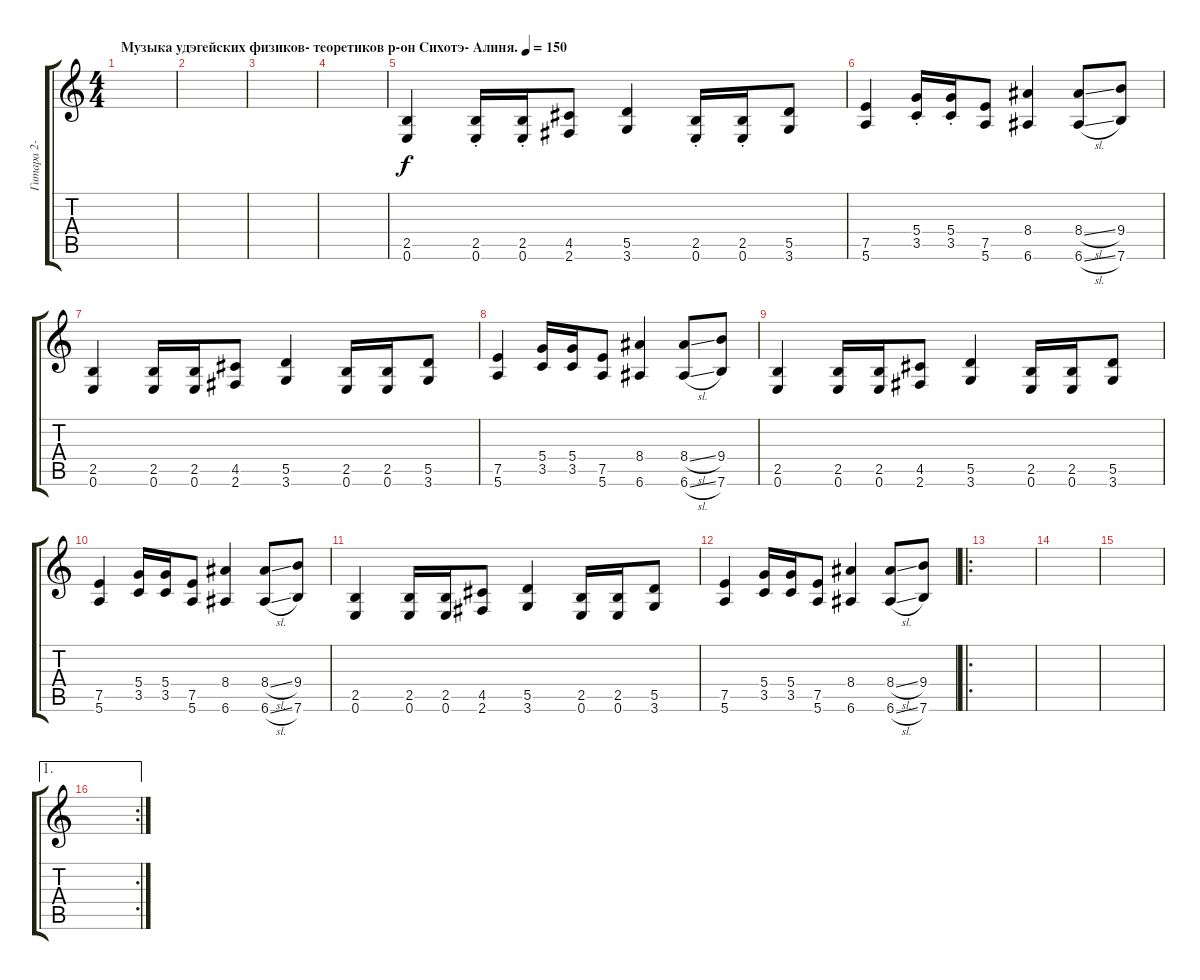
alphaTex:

\track ("Гитара 2- Драйв" "Гитара 2- ") {instrument overdrivenguitar}
\staff {score tabs}
\tuning (E4 B3 G3 D3 A2 E2) {hide}
\ts (4 4)
\tempo (150 "Музыка удэгейских физиков- теоретиков р-он Сихотэ- Алиня.")
\clef g2
\ks c
|
|
|
|
(2.5 0.6).4 (2.5{st} 0.6{st}).16 (2.5{st} 0.6{st}).16 (4.5 2.6).8 (5.5 3.6).4 (2.5{st} 0.6{st}).16 (2.5{st} 0.6{st}).16 (5.5 3.6).8 |
(7.5 5.6).4 (5.4{st} 3.5{st}).16 (5.4{st} 3.5{st}).16 (7.5 5.6).8 (8.4 6.6).4 (8.4{sl} 6.6{sl}).8 (9.4 7.6).8 |
(2.5 0.6).4 (2.5 0.6).16 (2.5 0.6).16 (4.5 2.6).8 (5.5 3.6).4 (2.5 0.6).16 (2.5 0.6).16 (5.5 3.6).8 |
(7.5 5.6).4 (5.4 3.5).16 (5.4 3.5).16 (7.5 5.6).8 (8.4 6.6).4 (8.4{sl} 6.6{sl}).8 (9.4 7.6).8 |
(2.5 0.6).4 (2.5 0.6).16 (2.5 0.6).16 (4.5 2.6).8 (5.5 3.6).4 (2.5 0.6).16 (2.5 0.6).16 (5.5 3.6).8 |
(7.5 5.6).4 (5.4 3.5).16 (5.4 3.5).16 (7.5 5.6).8 (8.4 6.6).4 (8.4{sl} 6.6{sl}).8 (9.4 7.6).8 |
(2.5 0.6).4 (2.5 0.6).16 (2.5 0.6).16 (4.5 2.6).8 (5.5 3.6).4 (2.5 0.6).16 (2.5 0.6).16 (5.5 3.6).8 |
(7.5 5.6).4 (5.4 3.5).16 (5.4 3.5).16 (7.5 5.6).8 (8.4 6.6).4 (8.4{sl} 6.6{sl}).8 (9.4 7.6).8 |
\ro
|
|
|
\ae 1
\rc 2
